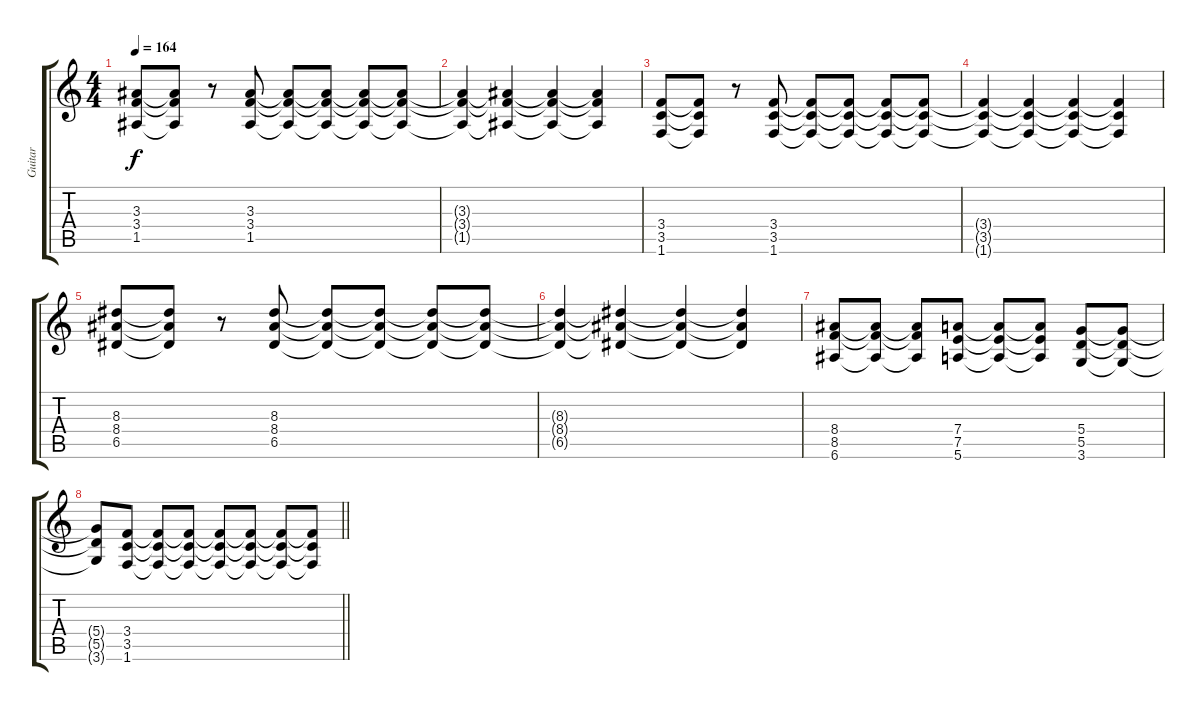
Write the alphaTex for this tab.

\track ("Guitar" "Guitar") {instrument overdrivenguitar}
\staff {score tabs}
\tuning (E4 B3 G3 D3 A2 E2) {hide}
\ts (4 4)
\tempo 164
\clef g2
\ks c
(3.3 3.4 1.5).8{dy f volume 2} (3.3{t} 3.4{t} 1.5{t}).8 r.8 (3.3 3.4 1.5).8 (3.3{t} 3.4{t} 1.5{t}).8 (3.3{t} 3.4{t} 1.5{t}).8 (3.3{t} 3.4{t} 1.5{t}).8 (3.3{t} 3.4{t} 1.5{t}).8 |
(3.3{t} 3.4{t} 1.5{t}).4 (3.3{t} 3.4{t} 1.5{t}).4 (3.3{t} 3.4{t} 1.5{t}).4 (3.3{t} 3.4{t} 1.5{t}).4 |
(3.4 3.5 1.6).8 (3.4{t} 3.5{t} 1.6{t}).8 r.8 (3.4 3.5 1.6).8 (3.4{t} 3.5{t} 1.6{t}).8 (3.4{t} 3.5{t} 1.6{t}).8 (3.4{t} 3.5{t} 1.6{t}).8 (3.4{t} 3.5{t} 1.6{t}).8 |
(3.4{t} 3.5{t} 1.6{t}).4 (3.4{t} 3.5{t} 1.6{t}).4 (3.4{t} 3.5{t} 1.6{t}).4 (3.4{t} 3.5{t} 1.6{t}).4 |
(8.3 8.4 6.5).8 (8.3{t} 8.4{t} 6.5{t}).8 r.8 (8.3 8.4 6.5).8 (8.3{t} 8.4{t} 6.5{t}).8 (8.3{t} 8.4{t} 6.5{t}).8 (8.3{t} 8.4{t} 6.5{t}).8 (8.3{t} 8.4{t} 6.5{t}).8 |
(8.3{t} 8.4{t} 6.5{t}).4 (8.3{t} 8.4{t} 6.5{t}).4 (8.3{t} 8.4{t} 6.5{t}).4 (8.3{t} 8.4{t} 6.5{t}).4 |
(8.4 8.5 6.6).8 (8.4{t} 8.5{t} 6.6{t}).8 (8.4{t} 8.5{t} 6.6{t}).8 (7.4 7.5 5.6).8 (7.4{t} 7.5{t} 5.6{t}).8 (7.4{t} 7.5{t} 5.6{t}).8 (5.4 5.5 3.6).8 (5.4{t} 5.5{t} 3.6{t}).8 |
\barLineRight lightlight
(5.4{t} 5.5{t} 3.6{t}).8 (3.4 3.5 1.6).8 (3.4{t} 3.5{t} 1.6{t}).8 (3.4{t} 3.5{t} 1.6{t}).8 (3.4{t} 3.5{t} 1.6{t}).8 (3.4{t} 3.5{t} 1.6{t}).8 (3.4{t} 3.5{t} 1.6{t}).8 (3.4{t} 3.5{t} 1.6{t}).8
